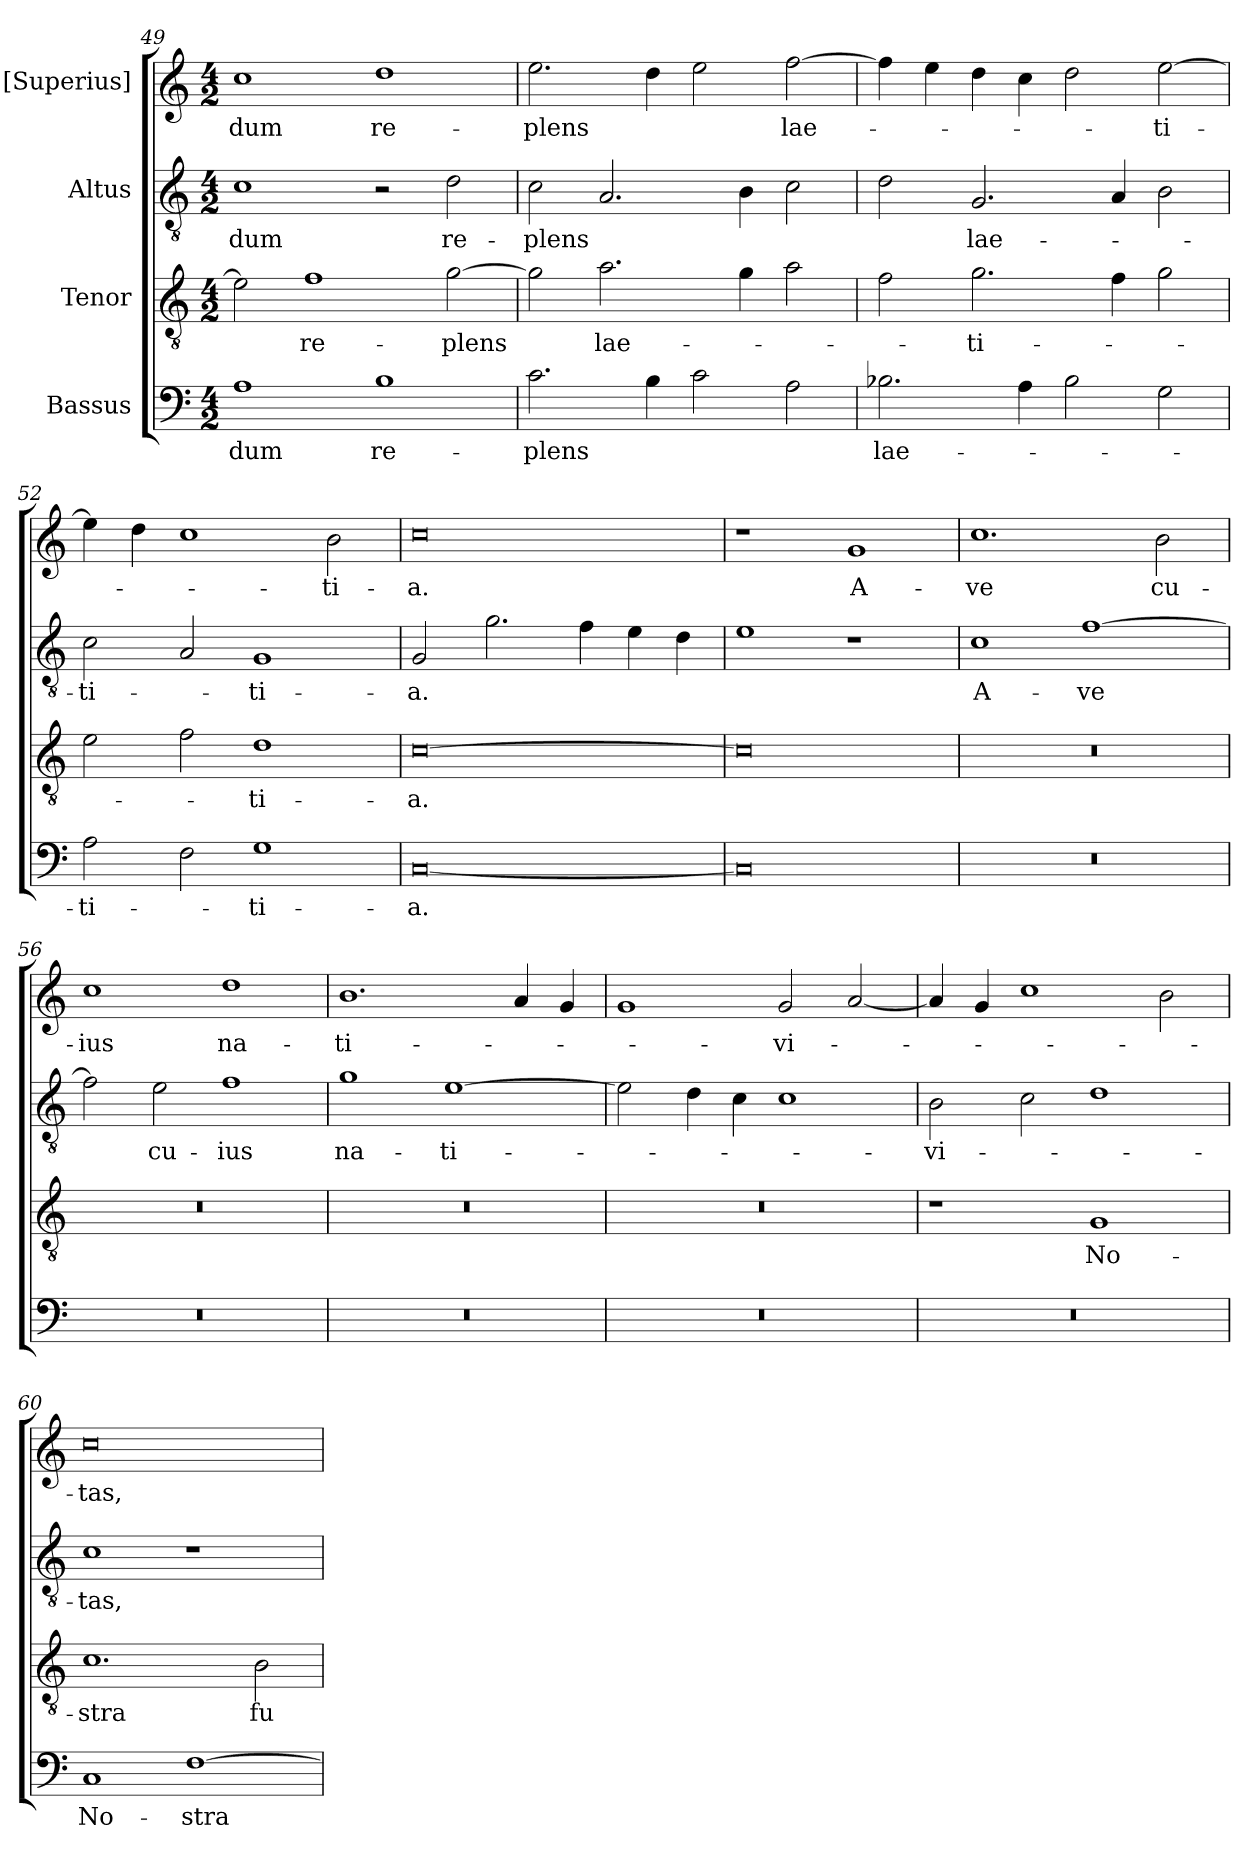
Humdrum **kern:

**kern	**text	**kern	**text	**kern	**text	**kern	**text
*part4	*part4	*part3	*part3	*part2	*part2	*part1	*part1
*staff4	*staff4	*staff3	*staff3	*staff2	*staff2	*staff1	*staff1
*I"Bassus	*	*I"Tenor	*	*I"Altus	*	*I"[Superius]	*
*clefF4	*	*clefGv2	*	*clefGv2	*	*clefG2	*
*k[]	*	*k[]	*	*k[]	*	*k[]	*
*M4/2	*	*M4/2	*	*M4/2	*	*M4/2	*
=49	=49	=49	=49	=49	=49	=49	=49
1A\	-dum	2e\]	.	1c\	-dum	1cc\	-dum
.	.	1f\	re-	.	.	.	.
1B\	re-	.	.	2r	.	1dd\	re-
.	.	[2g\	-plens	2d\	re-	.	.
=50	=50	=50	=50	=50	=50	=50	=50
2.c\	-plens	2g\]	.	2c\	-plens	2.ee\	-plens
.	.	2.a\	lae-	2.A/	.	.	.
4B\	.	.	.	.	.	4dd\	.
2c\	.	.	.	.	.	2ee\	.
.	.	4g\	.	4B\	.	.	.
2A\	.	2a\	.	2c\	.	[2ff\	lae-
=51	=51	=51	=51	=51	=51	=51	=51
2.B-X\	lae-	2f\	.	2d\	.	4ff\]	.
.	.	.	.	.	.	4ee\	.
.	.	2.g\	-ti-	2.G/	lae-	4dd\	.
4A\	.	.	.	.	.	4cc\	.
2B-\	.	.	.	.	.	2dd\	.
.	.	4f\	.	4A/	.	.	.
2G\	.	2g\	.	2B\	.	[2ee\	-ti-
=52	=52	=52	=52	=52	=52	=52	=52
2A\	-ti-	2e\	.	2c\	-ti-	4ee\]	.
.	.	.	.	.	.	4dd\	.
2F\	.	2f\	.	2A/	.	1cc\	.
1G\	-ti-	1d\	-ti-	1G/	-ti-	.	.
.	.	.	.	.	.	2b\	-ti-
=53	=53	=53	=53	=53	=53	=53	=53
[0C/	-a.	[0c\	-a.	2G/	-a.	0cc\	-a.
.	.	.	.	2.g\	.	.	.
.	.	.	.	4f\	.	.	.
.	.	.	.	4e\	.	.	.
.	.	.	.	4d\	.	.	.
=54	=54	=54	=54	=54	=54	=54	=54
0C/]	.	0c\]	.	1e\	.	1r	.
.	.	.	.	1r	.	1g/	A-
=55	=55	=55	=55	=55	=55	=55	=55
0r	.	0r	.	1c\	A-	1.cc\	-ve
.	.	.	.	[1f\	-ve	.	.
.	.	.	.	.	.	2b\	cu-
=56	=56	=56	=56	=56	=56	=56	=56
0r	.	0r	.	2f\]	.	1cc\	-ius
.	.	.	.	2e\	cu-	.	.
.	.	.	.	1f\	-ius	1dd\	na-
=57	=57	=57	=57	=57	=57	=57	=57
0r	.	0r	.	1g\	na-	1.b\	-ti-
.	.	.	.	[1e\	-ti-	.	.
.	.	.	.	.	.	4a/	.
.	.	.	.	.	.	4g/	.
=58	=58	=58	=58	=58	=58	=58	=58
0r	.	0r	.	2e\]	.	1g/	.
.	.	.	.	4d\	.	.	.
.	.	.	.	4c\	.	.	.
.	.	.	.	1c\	.	2g/	-vi-
.	.	.	.	.	.	[2a/	.
=59	=59	=59	=59	=59	=59	=59	=59
0r	.	1r	.	2B\	-vi-	4a/]	.
.	.	.	.	.	.	4g/	.
.	.	.	.	2c\	.	1cc\	.
.	.	1G/	No-	1d\	.	.	.
.	.	.	.	.	.	2b\	.
=60	=60	=60	=60	=60	=60	=60	=60
1C/	No-	1.c\	-stra	1c\	-tas,	0cc\	-tas,
[1F\	-stra	.	.	1r	.	.	.
.	.	2B\	fu-	.	.	.	.
=	=	=	=	=	=	=	=
*-	*-	*-	*-	*-	*-	*-	*-
